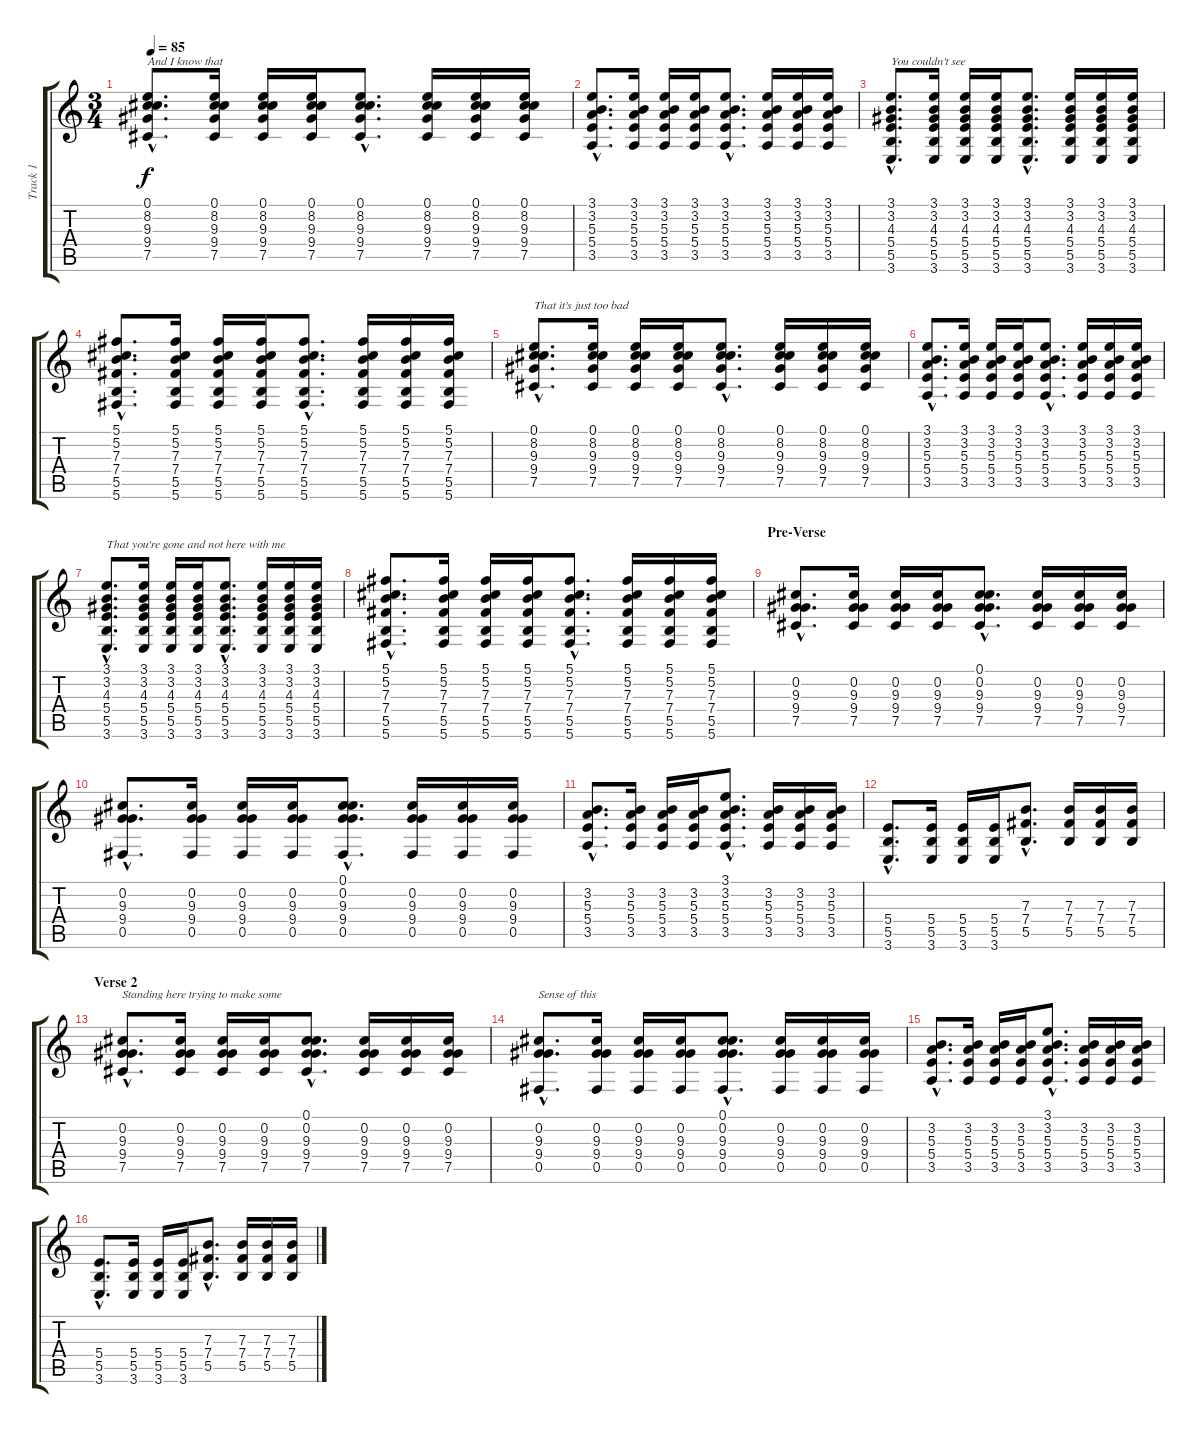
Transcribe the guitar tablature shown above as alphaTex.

\track ("Track 1" "Track 1") {instrument acousticguitarsteel}
\staff {score tabs}
\tuning (Db4 Ab3 E3 B2 Gb2 Db2) {hide}
\ts (3 4)
\tempo 85
\clef g2
\ks c
(0.1{hac} 8.2{hac} 9.3{hac} 9.4{hac} 7.5{hac}).8{d txt "And I know that" dy f} (0.1 8.2 9.3 9.4 7.5).16 (0.1 8.2 9.3 9.4 7.5).16 (0.1 8.2 9.3 9.4 7.5).16 (0.1{hac} 8.2{hac} 9.3{hac} 9.4{hac} 7.5{hac}).8{d} (0.1 8.2 9.3 9.4 7.5).16 (0.1 8.2 9.3 9.4 7.5).16 (0.1 8.2 9.3 9.4 7.5).16 |
(3.1{hac} 3.2{hac} 5.3{hac} 5.4{hac} 3.5{hac}).8{d} (3.1 3.2 5.3 5.4 3.5).16 (3.1 3.2 5.3 5.4 3.5).16 (3.1 3.2 5.3 5.4 3.5).16 (3.1{hac} 3.2{hac} 5.3{hac} 5.4{hac} 3.5{hac}).8{d} (3.1 3.2 5.3 5.4 3.5).16 (3.1 3.2 5.3 5.4 3.5).16 (3.1 3.2 5.3 5.4 3.5).16 |
(3.1{hac} 3.2{hac} 4.3{hac} 5.4{hac} 5.5{hac} 3.6{hac}).8{d txt "You couldn't see"} (3.1 3.2 4.3 5.4 5.5 3.6).16 (3.1 3.2 4.3 5.4 5.5 3.6).16 (3.1 3.2 4.3 5.4 5.5 3.6).16 (3.1{hac} 3.2{hac} 4.3{hac} 5.4{hac} 5.5{hac} 3.6{hac}).8{d} (3.1 3.2 4.3 5.4 5.5 3.6).16 (3.1 3.2 4.3 5.4 5.5 3.6).16 (3.1 3.2 4.3 5.4 5.5 3.6).16 |
(5.1{hac} 5.2{hac} 7.3{hac} 7.4{hac} 5.5{hac} 5.6{hac}).8{d} (5.1 5.2 7.3 7.4 5.5 5.6).16 (5.1 5.2 7.3 7.4 5.5 5.6).16 (5.1 5.2 7.3 7.4 5.5 5.6).16 (5.1{hac} 5.2{hac} 7.3{hac} 7.4{hac} 5.5{hac} 5.6{hac}).8{d} (5.1 5.2 7.3 7.4 5.5 5.6).16 (5.1 5.2 7.3 7.4 5.5 5.6).16 (5.1 5.2 7.3 7.4 5.5 5.6).16 |
(0.1{hac} 8.2{hac} 9.3{hac} 9.4{hac} 7.5{hac}).8{d txt "That it's just too bad"} (0.1 8.2 9.3 9.4 7.5).16 (0.1 8.2 9.3 9.4 7.5).16 (0.1 8.2 9.3 9.4 7.5).16 (0.1{hac} 8.2{hac} 9.3{hac} 9.4{hac} 7.5{hac}).8{d} (0.1 8.2 9.3 9.4 7.5).16 (0.1 8.2 9.3 9.4 7.5).16 (0.1 8.2 9.3 9.4 7.5).16 |
(3.1{hac} 3.2{hac} 5.3{hac} 5.4{hac} 3.5{hac}).8{d} (3.1 3.2 5.3 5.4 3.5).16 (3.1 3.2 5.3 5.4 3.5).16 (3.1 3.2 5.3 5.4 3.5).16 (3.1{hac} 3.2{hac} 5.3{hac} 5.4{hac} 3.5{hac}).8{d} (3.1 3.2 5.3 5.4 3.5).16 (3.1 3.2 5.3 5.4 3.5).16 (3.1 3.2 5.3 5.4 3.5).16 |
(3.1{hac} 3.2{hac} 4.3{hac} 5.4{hac} 5.5{hac} 3.6{hac}).8{d txt "That you're gone and not here with me"} (3.1 3.2 4.3 5.4 5.5 3.6).16 (3.1 3.2 4.3 5.4 5.5 3.6).16 (3.1 3.2 4.3 5.4 5.5 3.6).16 (3.1{hac} 3.2{hac} 4.3{hac} 5.4{hac} 5.5{hac} 3.6{hac}).8{d} (3.1 3.2 4.3 5.4 5.5 3.6).16 (3.1 3.2 4.3 5.4 5.5 3.6).16 (3.1 3.2 4.3 5.4 5.5 3.6).16 |
(5.1{hac} 5.2{hac} 7.3{hac} 7.4{hac} 5.5{hac} 5.6{hac}).8{d} (5.1 5.2 7.3 7.4 5.5 5.6).16 (5.1 5.2 7.3 7.4 5.5 5.6).16 (5.1 5.2 7.3 7.4 5.5 5.6).16 (5.1{hac} 5.2{hac} 7.3{hac} 7.4{hac} 5.5{hac} 5.6{hac}).8{d} (5.1 5.2 7.3 7.4 5.5 5.6).16 (5.1 5.2 7.3 7.4 5.5 5.6).16 (5.1 5.2 7.3 7.4 5.5 5.6).16 |
\section ("" "Pre-Verse")
(0.2{hac} 9.3{hac} 9.4{hac} 7.5{hac}).8{d} (0.2 9.3 9.4 7.5).16 (0.2 9.3 9.4 7.5).16 (0.2 9.3 9.4 7.5).16 (0.1{hac} 0.2{hac} 9.3{hac} 9.4{hac} 7.5{hac}).8{d} (0.2 9.3 9.4 7.5).16 (0.2 9.3 9.4 7.5).16 (0.2 9.3 9.4 7.5).16 |
(0.2{hac} 9.3{hac} 9.4{hac} 0.5{hac}).8{d} (0.2 9.3 9.4 0.5).16 (0.2 9.3 9.4 0.5).16 (0.2 9.3 9.4 0.5).16 (0.1{hac} 0.2{hac} 9.3{hac} 9.4{hac} 0.5{hac}).8{d} (0.2 9.3 9.4 0.5).16 (0.2 9.3 9.4 0.5).16 (0.2 9.3 9.4 0.5).16 |
(3.2{hac} 5.3{hac} 5.4{hac} 3.5{hac}).8{d} (3.2 5.3 5.4 3.5).16 (3.2 5.3 5.4 3.5).16 (3.2 5.3 5.4 3.5).16 (3.1{hac} 3.2{hac} 5.3{hac} 5.4{hac} 3.5{hac}).8{d} (3.2 5.3 5.4 3.5).16 (3.2 5.3 5.4 3.5).16 (3.2 5.3 5.4 3.5).16 |
(5.4{hac} 5.5{hac} 3.6{hac}).8{d} (5.4 5.5 3.6).16 (5.4 5.5 3.6).16 (5.4 5.5 3.6).16 (7.3{hac} 7.4{hac} 5.5{hac}).8{d} (7.3 7.4 5.5).16 (7.3 7.4 5.5).16 (7.3 7.4 5.5).16 |
\section ("" "Verse 2")
(0.2{hac} 9.3{hac} 9.4{hac} 7.5{hac}).8{d txt "Standing here trying to make some"} (0.2 9.3 9.4 7.5).16 (0.2 9.3 9.4 7.5).16 (0.2 9.3 9.4 7.5).16 (0.1{hac} 0.2{hac} 9.3{hac} 9.4{hac} 7.5{hac}).8{d} (0.2 9.3 9.4 7.5).16 (0.2 9.3 9.4 7.5).16 (0.2 9.3 9.4 7.5).16 |
(0.2{hac} 9.3{hac} 9.4{hac} 0.5{hac}).8{d txt "Sense of this"} (0.2 9.3 9.4 0.5).16 (0.2 9.3 9.4 0.5).16 (0.2 9.3 9.4 0.5).16 (0.1{hac} 0.2{hac} 9.3{hac} 9.4{hac} 0.5{hac}).8{d} (0.2 9.3 9.4 0.5).16 (0.2 9.3 9.4 0.5).16 (0.2 9.3 9.4 0.5).16 |
(3.2{hac} 5.3{hac} 5.4{hac} 3.5{hac}).8{d} (3.2 5.3 5.4 3.5).16 (3.2 5.3 5.4 3.5).16 (3.2 5.3 5.4 3.5).16 (3.1{hac} 3.2{hac} 5.3{hac} 5.4{hac} 3.5{hac}).8{d} (3.2 5.3 5.4 3.5).16 (3.2 5.3 5.4 3.5).16 (3.2 5.3 5.4 3.5).16 |
(5.4{hac} 5.5{hac} 3.6{hac}).8{d} (5.4 5.5 3.6).16 (5.4 5.5 3.6).16 (5.4 5.5 3.6).16 (7.3{hac} 7.4{hac} 5.5{hac}).8{d} (7.3 7.4 5.5).16 (7.3 7.4 5.5).16 (7.3 7.4 5.5).16
